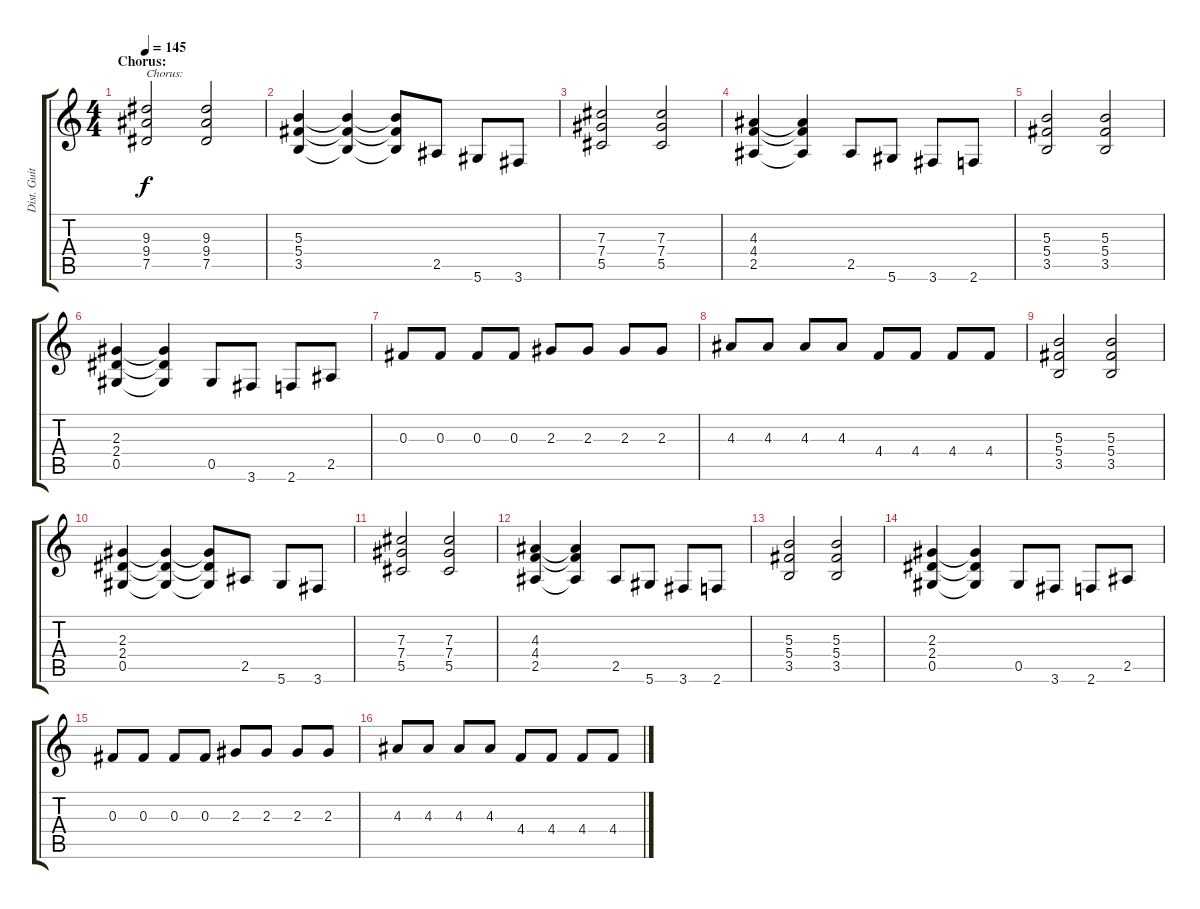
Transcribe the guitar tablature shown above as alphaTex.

\track ("Dist. Guitar 2" "Dist. Guit") {instrument distortionguitar}
\staff {score tabs}
\tuning (Eb4 Bb3 Gb3 Db3 Ab2 Eb2) {hide}
\ts (4 4)
\section ("" "Chorus:")
\tempo 145
\clef g2
\ks c
(9.3 9.4 7.5).2{txt "Chorus:" dy f} (9.3 9.4 7.5).2 |
(5.3 5.4 3.5).4 (5.3{t} 5.4{t} 3.5{t}).4 (5.3{t} 5.4{t} 3.5{t}).8 2.5.8 5.6.8 3.6.8 |
(7.3 7.4 5.5).2 (7.3 7.4 5.5).2 |
(4.3 4.4 2.5).4 (4.3{t} 4.4{t} 2.5{t}).4 2.5.8 5.6.8 3.6.8 2.6.8 |
(5.3 5.4 3.5).2 (5.3 5.4 3.5).2 |
(2.3 2.4 0.5).4 (2.3{t} 2.4{t} 0.5{t}).4 0.5.8 3.6.8 2.6.8 2.5.8 |
0.3.8 0.3.8 0.3.8 0.3.8 2.3.8 2.3.8 2.3.8 2.3.8 |
4.3.8 4.3.8 4.3.8 4.3.8 4.4.8 4.4.8 4.4.8 4.4.8 |
(5.3 5.4 3.5).2 (5.3 5.4 3.5).2 |
(2.3 2.4 0.5).4 (2.3{t} 2.4{t} 0.5{t}).4 (2.3{t} 2.4{t} 0.5{t}).8 2.5.8 5.6.8 3.6.8 |
(7.3 7.4 5.5).2 (7.3 7.4 5.5).2 |
(4.3 4.4 2.5).4 (4.3{t} 4.4{t} 2.5{t}).4 2.5.8 5.6.8 3.6.8 2.6.8 |
(5.3 5.4 3.5).2 (5.3 5.4 3.5).2 |
(2.3 2.4 0.5).4 (2.3{t} 2.4{t} 0.5{t}).4 0.5.8 3.6.8 2.6.8 2.5.8 |
0.3.8 0.3.8 0.3.8 0.3.8 2.3.8 2.3.8 2.3.8 2.3.8 |
4.3.8 4.3.8 4.3.8 4.3.8 4.4.8 4.4.8 4.4.8 4.4.8
